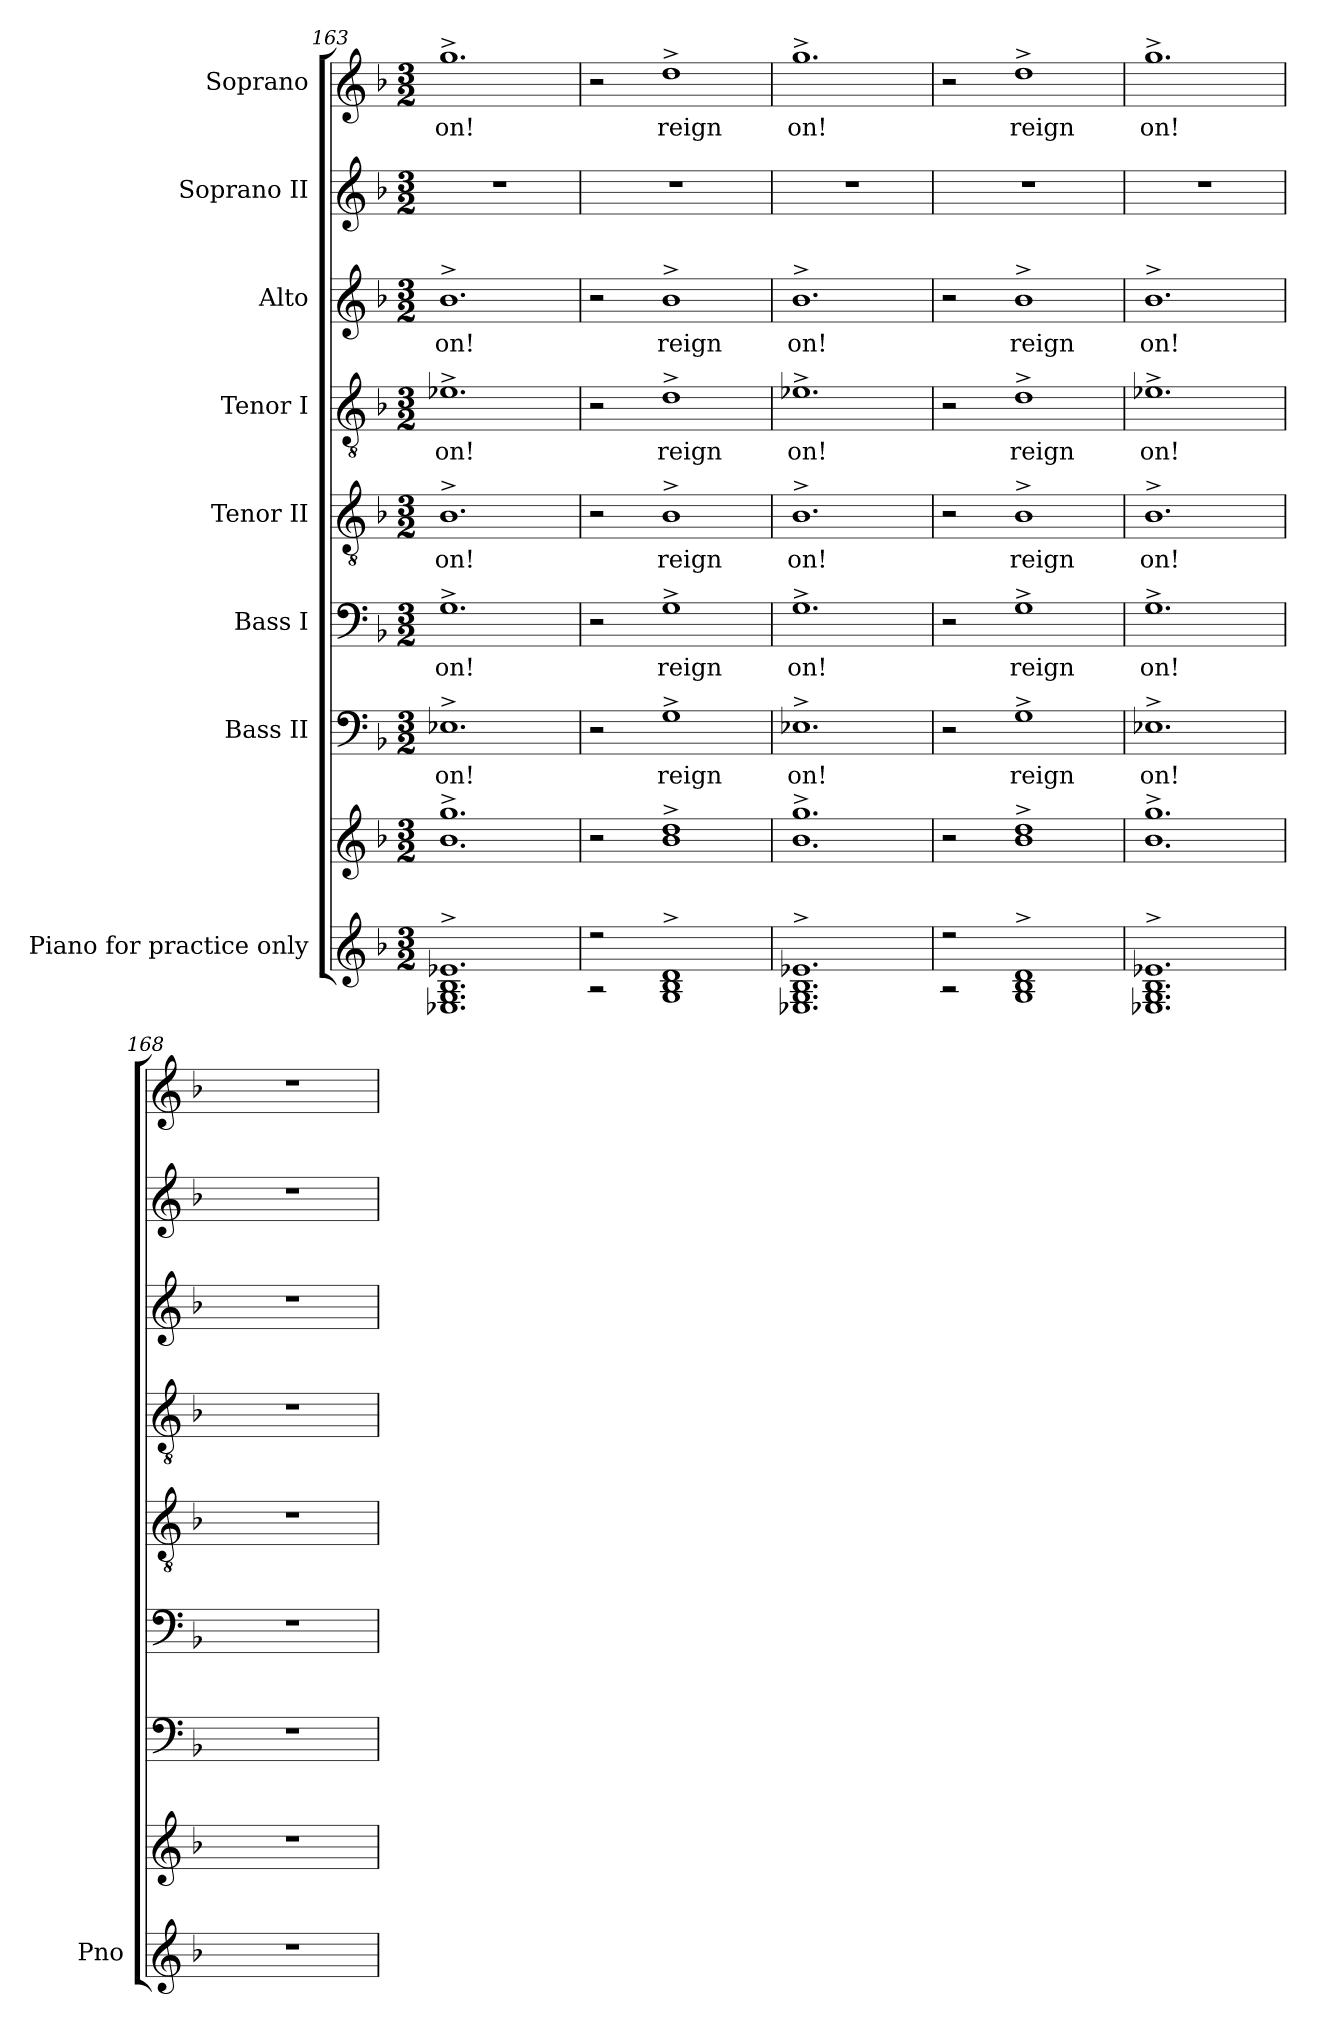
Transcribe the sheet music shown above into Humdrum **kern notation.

**kern	**kern	**kern	**text	**kern	**text	**kern	**text	**kern	**text	**kern	**text	**kern	**kern	**text
*part8	*part8	*part7	*part7	*part6	*part6	*part5	*part5	*part4	*part4	*part3	*part3	*part2	*part1	*part1
*staff9	*staff8	*staff7	*staff7	*staff6	*staff6	*staff5	*staff5	*staff4	*staff4	*staff3	*staff3	*staff2	*staff1	*staff1
*I"Piano for practice only	*	*I"Bass II	*	*I"Bass I	*	*I"Tenor II	*	*I"Tenor I	*	*I"Alto	*	*I"Soprano II	*I"Soprano	*
*I'Pno	*	*	*	*	*	*	*	*	*	*	*	*	*	*
*clefG2	*clefG2	*clefF4	*	*clefF4	*	*clefGv2	*	*clefGv2	*	*clefG2	*	*clefG2	*clefG2	*
*k[b-]	*k[b-]	*k[b-]	*	*k[b-]	*	*k[b-]	*	*k[b-]	*	*k[b-]	*	*k[b-]	*k[b-]	*
*M3/2	*M3/2	*M3/2	*	*M3/2	*	*M3/2	*	*M3/2	*	*M3/2	*	*M3/2	*M3/2	*
=163	=163	=163	=163	=163	=163	=163	=163	=163	=163	=163	=163	=163	=163	=163
*^	*^	*	*	*	*	*	*	*	*	*	*	*	*	*
*	*^	*	*	*	*	*	*	*	*	*	*	*	*	*	*	*
*	*	*^	*	*	*	*	*	*	*	*	*	*	*	*	*	*	*
!	!	!	!	!	!	!	!LO:LY:b	!	!LO:LY:b	!	!LO:LY:b	!	!LO:LY:b	!	!LO:LY:b	!	!	!LO:LY:b
1.e-X^	1.B-	1.G	1.E-X	1.gg^	1.b-	1.E-X^	on!	1.G^	on!	1.B-^	on!	1.e-X^	on!	1.b-^	on!	1.r	1.gg^	on!
*	*	*v	*v	*	*	*	*	*	*	*	*	*	*	*	*	*	*	*
=164	=164	=164	=164	=164	=164	=164	=164	=164	=164	=164	=164	=164	=164	=164	=164	=164	=164
2r	2ryy	2r	2r	2ryy	2r	.	2r	.	2r	.	2r	.	2r	.	1.r	2r	.
!	!	!	!	!	!	!LO:LY:b	!	!LO:LY:b	!	!LO:LY:b	!	!LO:LY:b	!	!LO:LY:b	!	!	!LO:LY:b
1d^	1B-	1G	1dd^	1b-	1G^	reign	1G^	reign	1B-^	reign	1d^	reign	1b-^	reign	.	1dd^	reign
=165	=165	=165	=165	=165	=165	=165	=165	=165	=165	=165	=165	=165	=165	=165	=165	=165	=165
*	*	*^	*	*	*	*	*	*	*	*	*	*	*	*	*	*	*
!	!	!	!	!	!	!	!LO:LY:b	!	!LO:LY:b	!	!LO:LY:b	!	!LO:LY:b	!	!LO:LY:b	!	!	!LO:LY:b
1.e-X^	1.B-	1.G	1.E-X	1.gg^	1.b-	1.E-X^	on!	1.G^	on!	1.B-^	on!	1.e-X^	on!	1.b-^	on!	1.r	1.gg^	on!
*	*	*v	*v	*	*	*	*	*	*	*	*	*	*	*	*	*	*	*
=166	=166	=166	=166	=166	=166	=166	=166	=166	=166	=166	=166	=166	=166	=166	=166	=166	=166
2r	2ryy	2r	2r	2ryy	2r	.	2r	.	2r	.	2r	.	2r	.	1.r	2r	.
!	!	!	!	!	!	!LO:LY:b	!	!LO:LY:b	!	!LO:LY:b	!	!LO:LY:b	!	!LO:LY:b	!	!	!LO:LY:b
1d^	1B-	1G	1dd^	1b-	1G^	reign	1G^	reign	1B-^	reign	1d^	reign	1b-^	reign	.	1dd^	reign
!!LO:LB:g=z
=167	=167	=167	=167	=167	=167	=167	=167	=167	=167	=167	=167	=167	=167	=167	=167	=167	=167
*	*	*^	*	*	*	*	*	*	*	*	*	*	*	*	*	*	*
!	!	!	!	!	!	!	!LO:LY:b	!	!LO:LY:b	!	!LO:LY:b	!	!LO:LY:b	!	!LO:LY:b	!	!	!LO:LY:b
1.e-X^	1.B-	1.G	1.E-X	1.gg^	1.b-	1.E-X^	on!	1.G^	on!	1.B-^	on!	1.e-X^	on!	1.b-^	on!	1.r	1.gg^	on!
*v	*v	*v	*v	*	*	*	*	*	*	*	*	*	*	*	*	*	*	*
*	*v	*v	*	*	*	*	*	*	*	*	*	*	*	*	*
=168	=168	=168	=168	=168	=168	=168	=168	=168	=168	=168	=168	=168	=168	=168
1.r	1.r	1.r	.	1.r	.	1.r	.	1.r	.	1.r	.	1.r	1.r	.
=	=	=	=	=	=	=	=	=	=	=	=	=	=	=
*-	*-	*-	*-	*-	*-	*-	*-	*-	*-	*-	*-	*-	*-	*-
